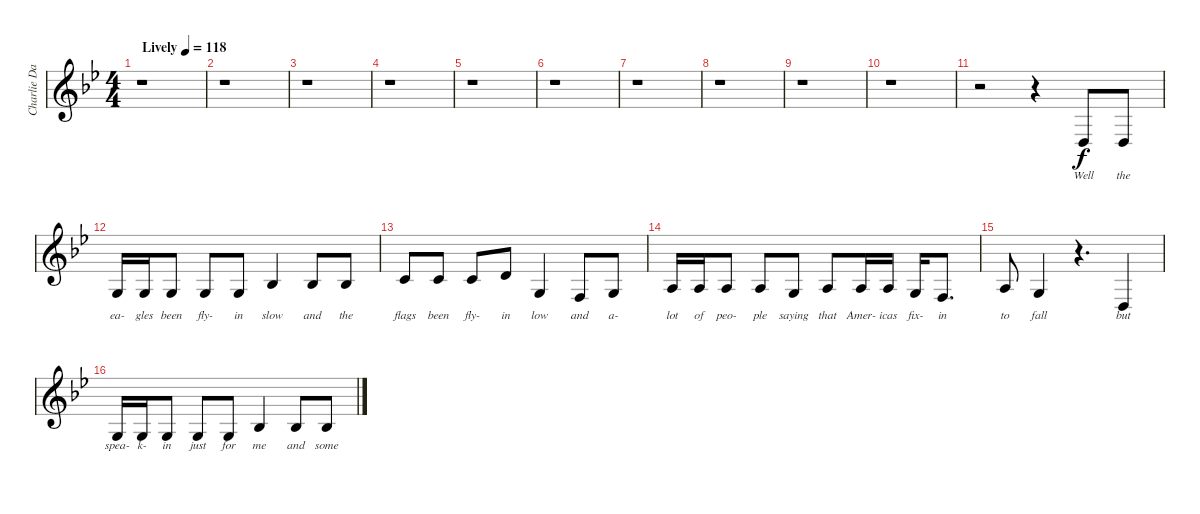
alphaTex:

\track ("Charlie Daniels Vocals" "Charlie Da") {instrument bassoon}
\staff {score}
\tuning (E4 B3 G3 D3 A2 E2) {hide}
\ts (4 4)
\tempo (118 "Lively")
\clef g2
\ks gminor
r.1{dy f instrument bassoon} |
r.1 |
r.1 |
r.1 |
r.1 |
r.1 |
r.1 |
r.1 |
r.1 |
r.1 |
r.2 r.4 5.5.8{lyrics (0 "Well") lyrics (1 "") lyrics (2 "") lyrics (3 "") lyrics (4 "")} 5.5.8{lyrics (0 "the") lyrics (1 "") lyrics (2 "") lyrics (3 "") lyrics (4 "")} |
5.4.16{lyrics (0 "ea-") lyrics (1 "") lyrics (2 "") lyrics (3 "") lyrics (4 "")} 5.4.16{lyrics (0 "gles") lyrics (1 "") lyrics (2 "") lyrics (3 "") lyrics (4 "")} 5.4.8{lyrics (0 "been") lyrics (1 "") lyrics (2 "") lyrics (3 "") lyrics (4 "")} 5.4.8{lyrics (0 "fly-") lyrics (1 "") lyrics (2 "") lyrics (3 "") lyrics (4 "")} 5.4.8{lyrics (0 "in") lyrics (1 "") lyrics (2 "") lyrics (3 "") lyrics (4 "")} 3.3.4{lyrics (0 "slow") lyrics (1 "") lyrics (2 "") lyrics (3 "") lyrics (4 "")} 3.3.8{lyrics (0 "and") lyrics (1 "") lyrics (2 "") lyrics (3 "") lyrics (4 "")} 3.3.8{lyrics (0 "the") lyrics (1 "") lyrics (2 "") lyrics (3 "") lyrics (4 "")} |
5.3.8{lyrics (0 "flags") lyrics (1 "") lyrics (2 "") lyrics (3 "") lyrics (4 "")} 5.3.8{lyrics (0 "been") lyrics (1 "") lyrics (2 "") lyrics (3 "") lyrics (4 "")} 5.3.8{lyrics (0 "fly-") lyrics (1 "") lyrics (2 "") lyrics (3 "") lyrics (4 "")} 3.2.8{lyrics (0 "in") lyrics (1 "") lyrics (2 "") lyrics (3 "") lyrics (4 "")} 5.4.4{lyrics (0 "low") lyrics (1 "") lyrics (2 "") lyrics (3 "") lyrics (4 "")} 3.4.8{lyrics (0 "and") lyrics (1 "") lyrics (2 "") lyrics (3 "") lyrics (4 "")} 0.3.8{lyrics (0 "a-") lyrics (1 "") lyrics (2 "") lyrics (3 "") lyrics (4 "")} |
2.3.16{lyrics (0 "lot") lyrics (1 "") lyrics (2 "") lyrics (3 "") lyrics (4 "")} 2.3.16{lyrics (0 "of") lyrics (1 "") lyrics (2 "") lyrics (3 "") lyrics (4 "")} 2.3.8{lyrics (0 "peo-") lyrics (1 "") lyrics (2 "") lyrics (3 "") lyrics (4 "")} 2.3.8{lyrics (0 "ple") lyrics (1 "") lyrics (2 "") lyrics (3 "") lyrics (4 "")} 0.3.8{lyrics (0 "saying") lyrics (1 "") lyrics (2 "") lyrics (3 "") lyrics (4 "")} 2.3.8{lyrics (0 "that") lyrics (1 "") lyrics (2 "") lyrics (3 "") lyrics (4 "")} 2.3.16{lyrics (0 "Amer-") lyrics (1 "") lyrics (2 "") lyrics (3 "") lyrics (4 "")} 2.3.16{lyrics (0 "icas") lyrics (1 "") lyrics (2 "") lyrics (3 "") lyrics (4 "")} 0.3.16{lyrics (0 "fix-") lyrics (1 "") lyrics (2 "") lyrics (3 "") lyrics (4 "")} 3.4.8{d lyrics (0 "in") lyrics (1 "") lyrics (2 "") lyrics (3 "") lyrics (4 "")} |
2.3.8{lyrics (0 "to") lyrics (1 "") lyrics (2 "") lyrics (3 "") lyrics (4 "")} 0.3.4{lyrics (0 "fall") lyrics (1 "") lyrics (2 "") lyrics (3 "") lyrics (4 "")} r.4{d} 5.5.4{lyrics (0 "but") lyrics (1 "") lyrics (2 "") lyrics (3 "") lyrics (4 "")} |
5.4.16{lyrics (0 "spea-") lyrics (1 "") lyrics (2 "") lyrics (3 "") lyrics (4 "")} 5.4.16{lyrics (0 "k-") lyrics (1 "") lyrics (2 "") lyrics (3 "") lyrics (4 "")} 5.4.8{lyrics (0 "in") lyrics (1 "") lyrics (2 "") lyrics (3 "") lyrics (4 "")} 5.4.8{lyrics (0 "just") lyrics (1 "") lyrics (2 "") lyrics (3 "") lyrics (4 "")} 5.4.8{lyrics (0 "for") lyrics (1 "") lyrics (2 "") lyrics (3 "") lyrics (4 "")} 3.3.4{lyrics (0 "me") lyrics (1 "") lyrics (2 "") lyrics (3 "") lyrics (4 "")} 3.3.8{lyrics (0 "and") lyrics (1 "") lyrics (2 "") lyrics (3 "") lyrics (4 "")} 3.3.8{lyrics (0 "some") lyrics (1 "") lyrics (2 "") lyrics (3 "") lyrics (4 "")}
